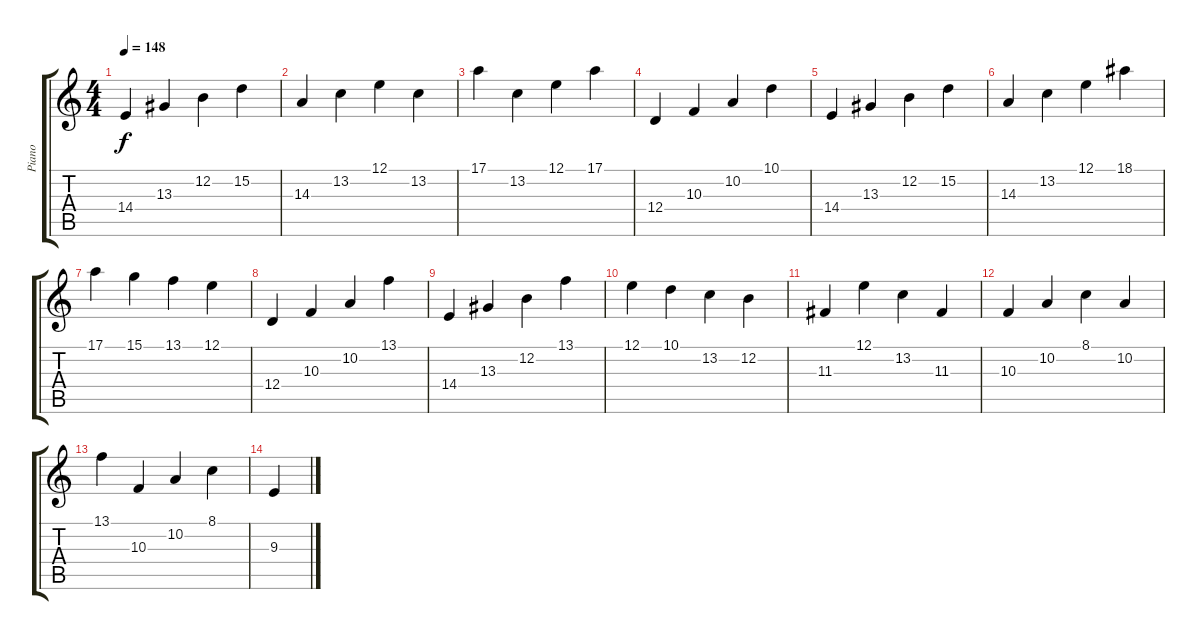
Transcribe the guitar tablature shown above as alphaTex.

\track ("Piano" "Piano") {instrument electricgrandpiano}
\staff {score tabs}
\tuning (E4 B3 G3 D3 A2 E2) {hide}
\ts (4 4)
\tempo 148
\clef g2
\ks c
14.4.4{dy f} 13.3.4 12.2.4 15.2.4 |
14.3.4 13.2.4 12.1.4 13.2.4 |
17.1.4 13.2.4 12.1.4 17.1.4 |
12.4.4 10.3.4 10.2.4 10.1.4 |
14.4.4 13.3.4 12.2.4 15.2.4 |
14.3.4 13.2.4 12.1.4 18.1.4 |
17.1.4 15.1.4 13.1.4 12.1.4 |
12.4.4 10.3.4 10.2.4 13.1.4 |
14.4.4 13.3.4 12.2.4 13.1.4 |
12.1.4 10.1.4 13.2.4 12.2.4 |
11.3.4 12.1.4 13.2.4 11.3.4 |
10.3.4 10.2.4 8.1.4 10.2.4 |
13.1.4 10.3.4 10.2.4 8.1.4 |
9.3.4
